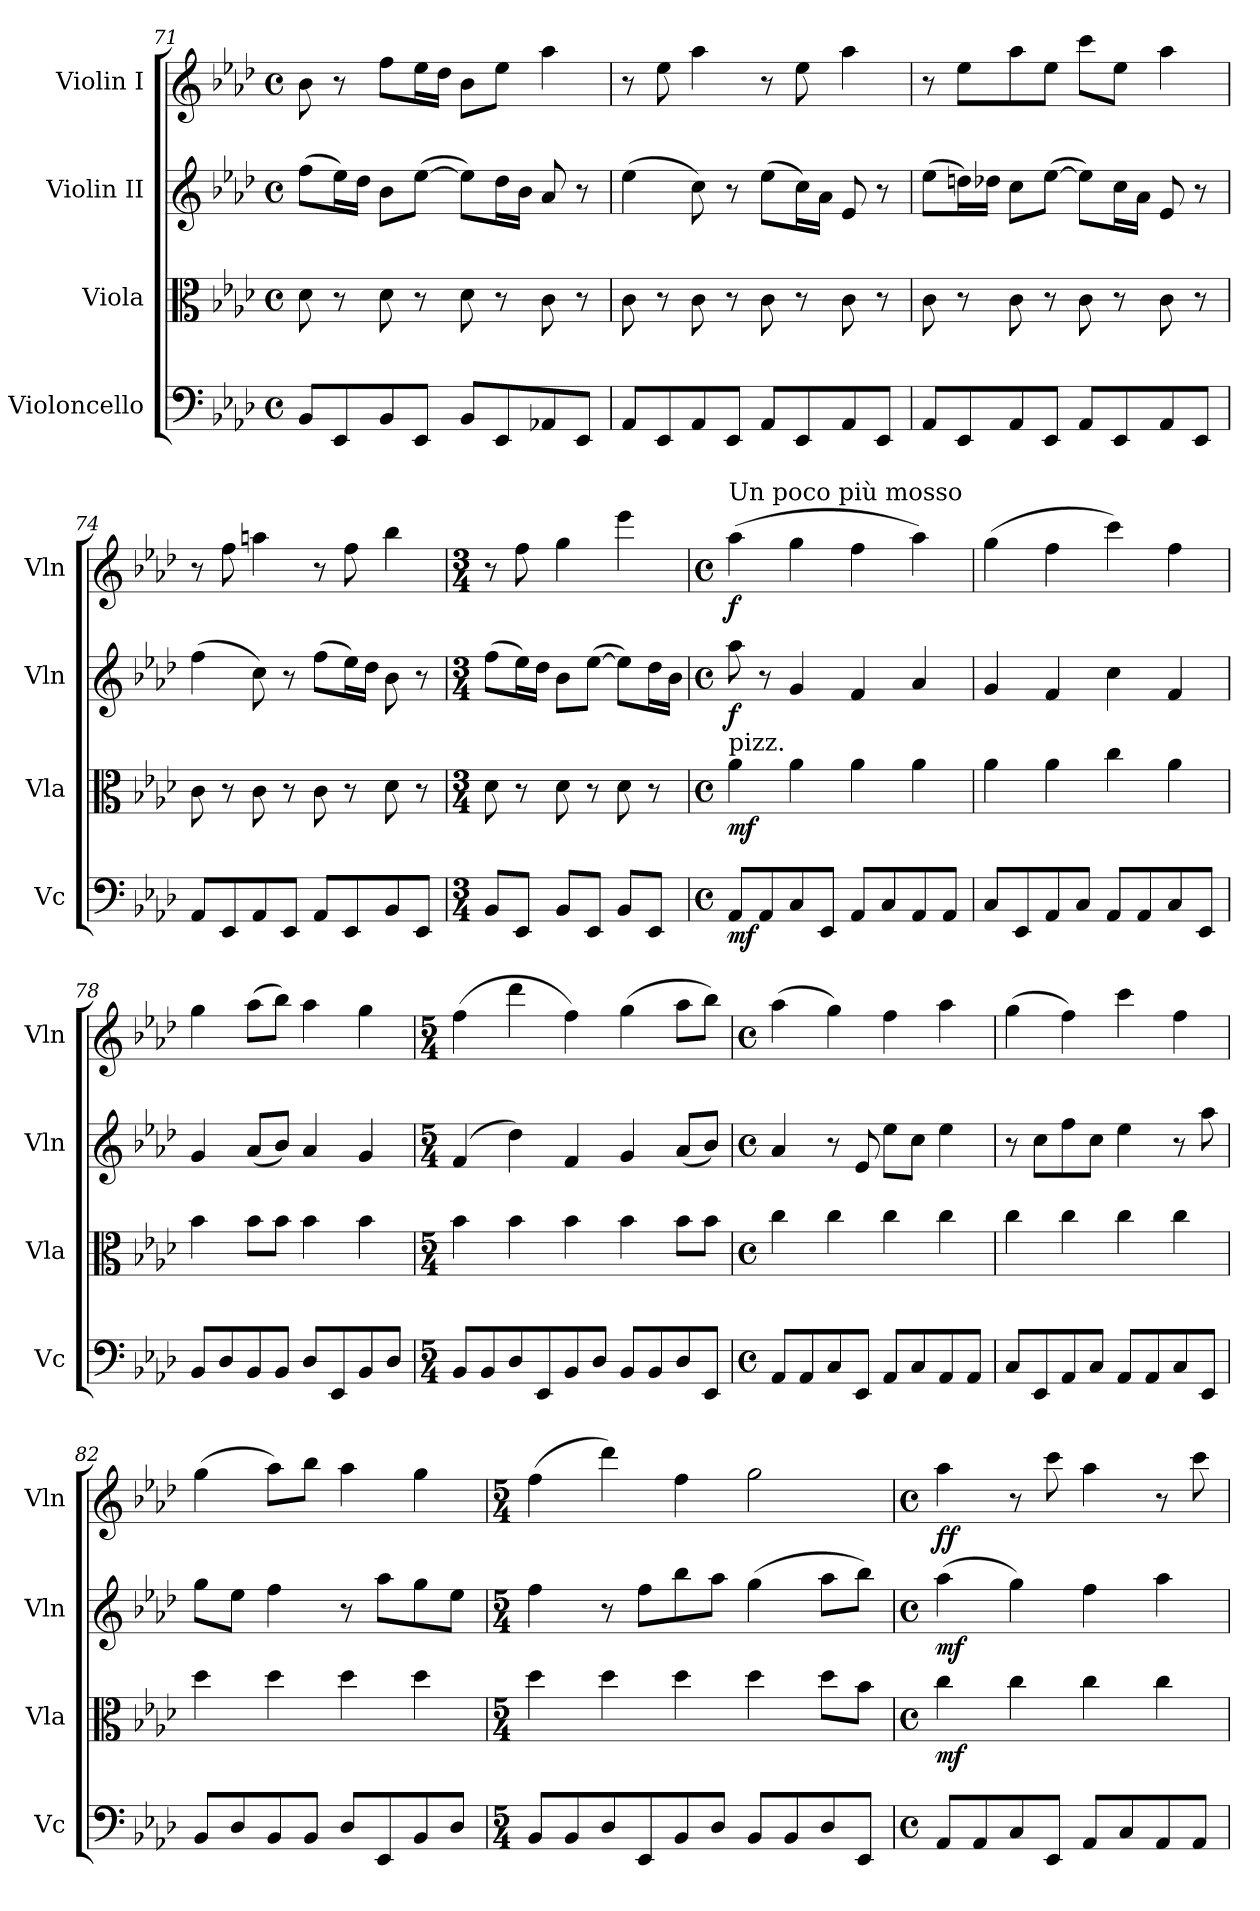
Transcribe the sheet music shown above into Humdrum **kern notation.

**kern	**dynam	**kern	**dynam	**kern	**dynam	**kern	**dynam
*part4	*part4	*part3	*part3	*part2	*part2	*part1	*part1
*staff4	*staff4	*staff3	*staff3	*staff2	*staff2	*staff1	*staff1
*I"Violoncello	*	*I"Viola	*	*I"Violin II	*	*I"Violin I	*
*I'Vc	*	*I'Vla	*	*I'Vln	*	*I'Vln	*
*clefF4	*	*clefC3	*	*clefG2	*	*clefG2	*
*k[b-e-a-d-]	*	*k[b-e-a-d-]	*	*k[b-e-a-d-]	*	*k[b-e-a-d-]	*
*M4/4	*	*M4/4	*	*M4/4	*	*M4/4	*
*met(c)	*	*met(c)	*	*met(c)	*	*met(c)	*
=71	=71	=71	=71	=71	=71	=71	=71
8BB-/L	.	8d-\	.	(>8ff\L	.	8b-\	.
8EE-/	.	8r	.	16ee-\L)	.	8r	.
.	.	.	.	16dd-\JJ	.	.	.
8BB-/	.	8d-\	.	8b-\L	.	8ff\L	.
8EE-/J	.	8r	.	(<[8ee-\J	.	16ee-\L	.
.	.	.	.	.	.	16dd-\JJ	.
8BB-/L	.	8d-\	.	8ee-\L])	.	8b-\L	.
8EE-/	.	8r	.	16dd-\L	.	8ee-\J	.
.	.	.	.	16b-\JJ	.	.	.
8AA-X/	.	8c\	.	8a-/	.	4aa-\	.
8EE-/J	.	8r	.	8r	.	.	.
=72	=72	=72	=72	=72	=72	=72	=72
8AA-/L	.	8c\	.	(>4ee-\	.	8r	.
8EE-/	.	8r	.	.	.	8ee-\	.
8AA-/	.	8c\	.	8cc\)	.	4aa-\	.
8EE-/J	.	8r	.	8r	.	.	.
8AA-/L	.	8c\	.	(>8ee-\L	.	8r	.
8EE-/	.	8r	.	16cc\L)	.	8ee-\	.
.	.	.	.	16a-\JJ	.	.	.
8AA-/	.	8c\	.	8e-/	.	4aa-\	.
8EE-/J	.	8r	.	8r	.	.	.
!!LO:LB:g=z
=73	=73	=73	=73	=73	=73	=73	=73
!	!	!	!	!	!LO:DY:b	!	!
8AA-/L	.	8c\	.	(>8ee-\L	other-dynamics	8r	.
8EE-/	.	8r	.	16ddn\L)	.	8ee-\L	.
.	.	.	.	16dd-X\JJ	.	.	.
8AA-/	.	8c\	.	8cc\L	.	8aa-\	.
8EE-/J	.	8r	.	(<[8ee-\J	.	8ee-\J	.
8AA-/L	.	8c\	.	8ee-\L])	.	8ccc\L	.
8EE-/	.	8r	.	16cc\L	.	8ee-\J	.
.	.	.	.	16a-\JJ	.	.	.
8AA-/	.	8c\	.	8e-/	.	4aa-\	.
8EE-/J	.	8r	.	8r	.	.	.
=74	=74	=74	=74	=74	=74	=74	=74
8AA-/L	.	8c\	.	(>4ff\	.	8r	.
8EE-/	.	8r	.	.	.	8ff\	.
8AA-/	.	8c\	.	8cc\)	.	4aan\	.
8EE-/J	.	8r	.	8r	.	.	.
8AA-/L	.	8c\	.	(>8ff\L	.	8r	.
8EE-/	.	8r	.	16ee-\L)	.	8ff\	.
.	.	.	.	16dd-\JJ	.	.	.
8BB-/	.	8d-\	.	8b-\	.	4bb-\	.
8EE-/J	.	8r	.	8r	.	.	.
=75	=75	=75	=75	=75	=75	=75	=75
*M3/4	*	*M3/4	*	*M3/4	*	*M3/4	*
8BB-/L	.	8d-\	.	(>8ff\L	.	8r	.
8EE-/J	.	8r	.	16ee-\L)	.	8ff\	.
.	.	.	.	16dd-\JJ	.	.	.
8BB-/L	.	8d-\	.	8b-\L	.	4gg\	.
8EE-/J	.	8r	.	(<[8ee-\J	.	.	.
8BB-/L	.	8d-\	.	8ee-\L])	.	4eee-\	.
8EE-/J	.	8r	.	16dd-\L	.	.	.
.	.	.	.	16b-\JJ	.	.	.
=76	=76	=76	=76	=76	=76	=76	=76
*M4/4	*	*M4/4	*	*M4/4	*	*M4/4	*
*met(c)	*	*met(c)	*	*met(c)	*	*met(c)	*
!	!	!	!	!	!	!LO:TX:a:t=Un poco più mosso	!
!	!	!LO:TX:a:t=pizz.	!	!	!	!	!
!	!LO:DY:b	!	!LO:DY:b	!	!LO:DY:b	!	!LO:DY:b
8AA-/L	mf	4a-\	mf	8aa-\	f	(>4aa-\	f
8AA-/	.	.	.	8r	.	.	.
8C/	.	4a-\	.	4g/	.	4gg\	.
8EE-/J	.	.	.	.	.	.	.
8AA-/L	.	4a-\	.	4f/	.	4ff\	.
8C/	.	.	.	.	.	.	.
8AA-/	.	4a-\	.	4a-/	.	4aa-\)	.
8AA-/J	.	.	.	.	.	.	.
!!LO:LB:g=z
=77	=77	=77	=77	=77	=77	=77	=77
8C/L	.	4a-\	.	4g/	.	(>4gg\	.
8EE-/	.	.	.	.	.	.	.
8AA-/	.	4a-\	.	4f/	.	4ff\	.
8C/J	.	.	.	.	.	.	.
8AA-/L	.	4cc\	.	4cc\	.	4ccc\)	.
8AA-/	.	.	.	.	.	.	.
8C/	.	4a-\	.	4f/	.	4ff\	.
8EE-/J	.	.	.	.	.	.	.
=78	=78	=78	=78	=78	=78	=78	=78
8BB-/L	.	4b-\	.	4g/	.	4gg\	.
8D-/	.	.	.	.	.	.	.
8BB-/	.	8b-\L	.	(<8a-/L	.	(>8aa-\L	.
8BB-/J	.	8b-\J	.	8b-/J)	.	8bb-\J)	.
8D-/L	.	4b-\	.	4a-/	.	4aa-\	.
8EE-/	.	.	.	.	.	.	.
8BB-/	.	4b-\	.	4g/	.	4gg\	.
8D-/J	.	.	.	.	.	.	.
=79	=79	=79	=79	=79	=79	=79	=79
*M5/4	*	*M5/4	*	*M5/4	*	*M5/4	*
8BB-/L	.	4b-\	.	(>4f/	.	(>4ff\	.
8BB-/	.	.	.	.	.	.	.
8D-/	.	4b-\	.	4dd-\)	.	4ddd-\	.
8EE-/	.	.	.	.	.	.	.
8BB-/	.	4b-\	.	4f/	.	4ff\)	.
8D-/J	.	.	.	.	.	.	.
8BB-/L	.	4b-\	.	4g/	.	(>4gg\	.
8BB-/	.	.	.	.	.	.	.
8D-/	.	8b-\L	.	(<8a-/L	.	8aa-\L	.
8EE-/J	.	8b-\J	.	8b-/J)	.	8bb-\J)	.
=80	=80	=80	=80	=80	=80	=80	=80
*M4/4	*	*M4/4	*	*M4/4	*	*M4/4	*
*met(c)	*	*met(c)	*	*met(c)	*	*met(c)	*
8AA-/L	.	4cc\	.	4a-/	.	(>4aa-\	.
8AA-/	.	.	.	.	.	.	.
8C/	.	4cc\	.	8r	.	4gg\)	.
8EE-/J	.	.	.	8e-/	.	.	.
8AA-/L	.	4cc\	.	8ee-\L	.	4ff\	.
8C/	.	.	.	8cc\J	.	.	.
8AA-/	.	4cc\	.	4ee-\	.	4aa-\	.
8AA-/J	.	.	.	.	.	.	.
=81	=81	=81	=81	=81	=81	=81	=81
8C/L	.	4cc\	.	8r	.	(>4gg\	.
8EE-/	.	.	.	8cc\L	.	.	.
8AA-/	.	4cc\	.	8ff\	.	4ff\)	.
8C/J	.	.	.	8cc\J	.	.	.
8AA-/L	.	4cc\	.	4ee-\	.	4ccc\	.
8AA-/	.	.	.	.	.	.	.
8C/	.	4cc\	.	8r	.	4ff\	.
8EE-/J	.	.	.	8aa-\	.	.	.
!!LO:PB:g=z
=82	=82	=82	=82	=82	=82	=82	=82
8BB-/L	.	4dd-\	.	8gg\L	.	(>4gg\	.
8D-/	.	.	.	8ee-\J	.	.	.
8BB-/	.	4dd-\	.	4ff\	.	8aa-\L)	.
8BB-/J	.	.	.	.	.	8bb-\J	.
8D-/L	.	4dd-\	.	8r	.	4aa-\	.
8EE-/	.	.	.	8aa-\L	.	.	.
8BB-/	.	4dd-\	.	8gg\	.	4gg\	.
8D-/J	.	.	.	8ee-\J	.	.	.
=83	=83	=83	=83	=83	=83	=83	=83
*M5/4	*	*M5/4	*	*M5/4	*	*M5/4	*
8BB-/L	.	4dd-\	.	4ff\	.	(>4ff\	.
8BB-/	.	.	.	.	.	.	.
8D-/	.	4dd-\	.	8r	.	4ddd-\)	.
8EE-/	.	.	.	8ff\L	.	.	.
8BB-/	.	4dd-\	.	8bb-\	.	4ff\	.
8D-/J	.	.	.	8aa-\J	.	.	.
8BB-/L	.	4dd-\	.	(>4gg\	.	2gg\	.
8BB-/	.	.	.	.	.	.	.
8D-/	.	8dd-\L	.	8aa-\L	.	.	.
8EE-/J	.	8b-\J	.	8bb-\J)	.	.	.
=84	=84	=84	=84	=84	=84	=84	=84
*M4/4	*	*M4/4	*	*M4/4	*	*M4/4	*
*met(c)	*	*met(c)	*	*met(c)	*	*met(c)	*
!	!	!	!LO:DY:b	!	!LO:DY:b	!	!LO:DY:b
8AA-/L	.	4cc\	mf	(>4aa-\	mf	4aa-\	ff
8AA-/	.	.	.	.	.	.	.
8C/	.	4cc\	.	4gg\)	.	8r	.
8EE-/J	.	.	.	.	.	8ccc\	.
8AA-/L	.	4cc\	.	4ff\	.	4aa-\	.
8C/	.	.	.	.	.	.	.
8AA-/	.	4cc\	.	4aa-\	.	8r	.
8AA-/J	.	.	.	.	.	8ccc\	.
=	=	=	=	=	=	=	=
*-	*-	*-	*-	*-	*-	*-	*-
